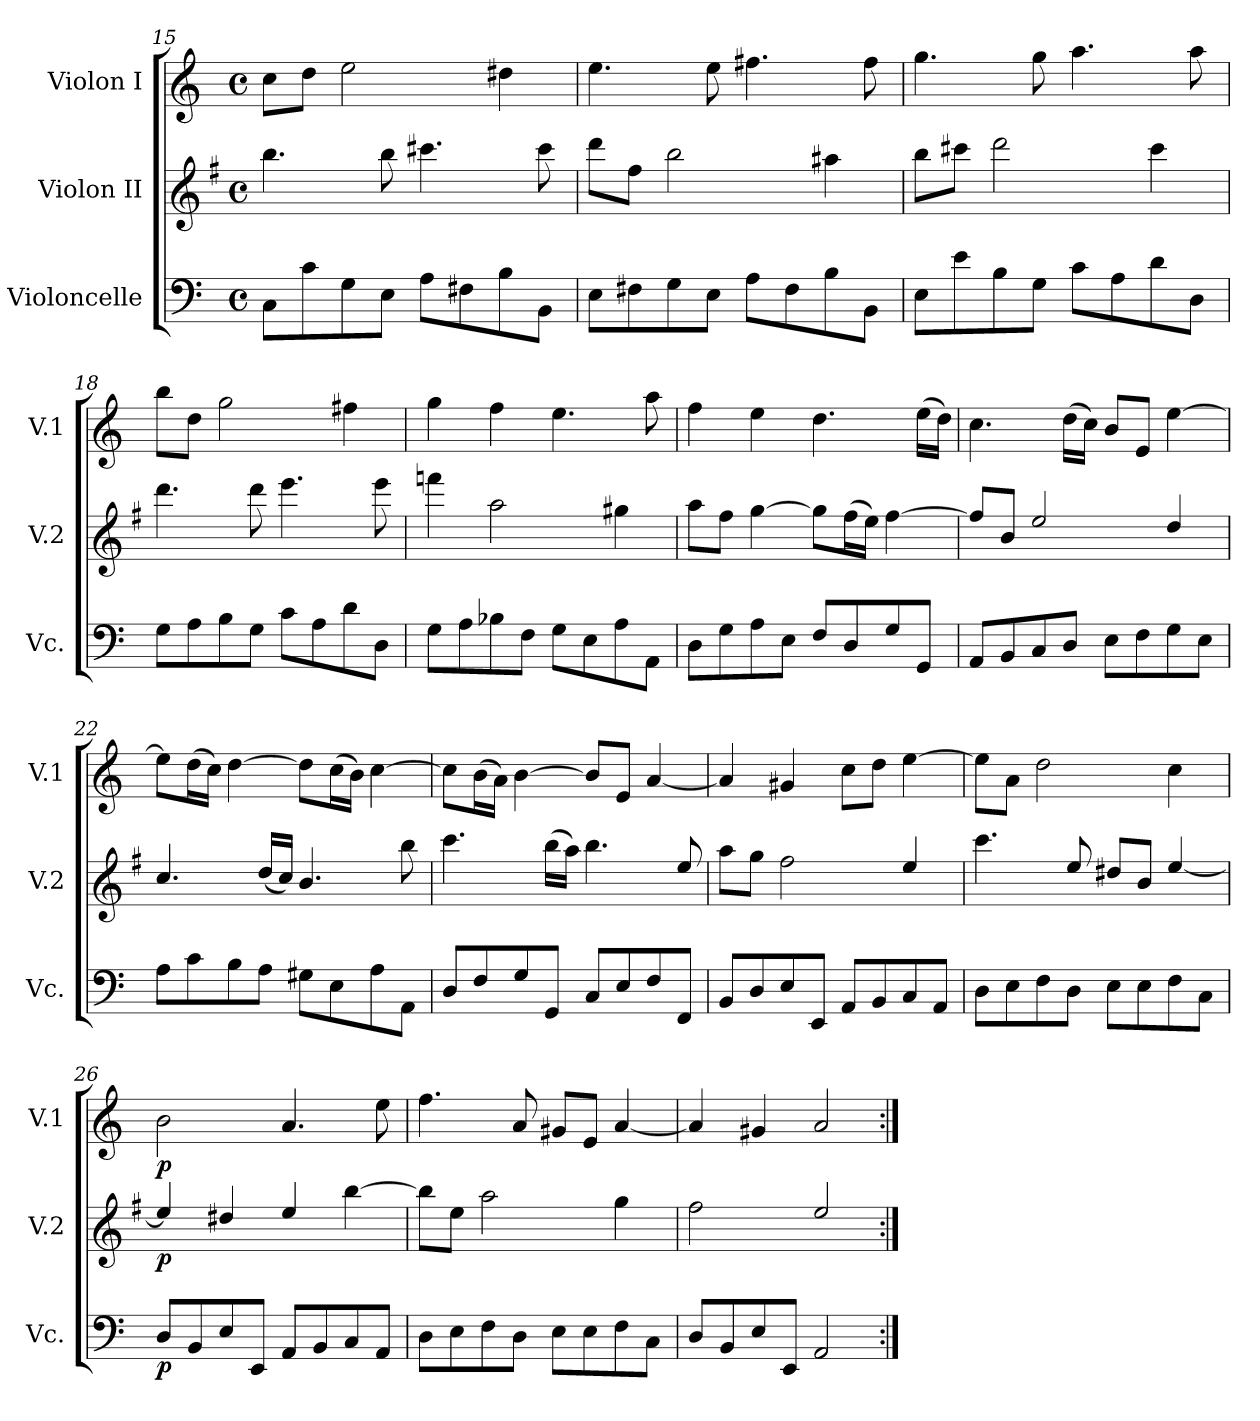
**kern	**dynam	**kern	**dynam	**kern	**dynam
*part3	*part3	*part2	*part2	*part1	*part1
*staff3	*staff3	*staff2	*staff2	*staff1	*staff1
*I"Violoncelle	*	*I"Violon II	*	*I"Violon I	*
*I'Vc.	*	*I'V.2	*	*I'V.1	*
*clefF4	*	*clefG2	*	*clefG2	*
*	*	*ITrd4c7	*	*	*
*k[]	*	*k[]	*	*k[]	*
*C:	*	*C:	*	*C:	*
*M4/4	*	*M4/4	*	*M4/4	*
*met(c)	*	*met(c)	*	*met(c)	*
=15	=15	=15	=15	=15	=15
8C\L	.	4.ee\	.	8cc\L	.
8c\	.	.	.	8dd\J	.
8G\	.	.	.	2ee\	.
8E\J	.	8ee\	.	.	.
8A\L	.	4.ff#X\	.	.	.
8F#X\	.	.	.	.	.
8B\	.	.	.	4dd#X\	.
8BB\J	.	8ff#\	.	.	.
=16	=16	=16	=16	=16	=16
8E\L	.	8gg\L	.	4.ee\	.
8F#X\	.	8b\J	.	.	.
8G\	.	2ee\	.	.	.
8E\J	.	.	.	8ee\	.
8A\L	.	.	.	4.ff#X\	.
8F#\	.	.	.	.	.
8B\	.	4dd#X\	.	.	.
8BB\J	.	.	.	8ff#\	.
=17	=17	=17	=17	=17	=17
8E\L	.	8ee\L	.	4.gg\	.
8e\	.	8ff#X\J	.	.	.
8B\	.	2gg\	.	.	.
8G\J	.	.	.	8gg\	.
8c\L	.	.	.	4.aa\	.
8A\	.	.	.	.	.
8d\	.	4ff#\	.	.	.
8D\J	.	.	.	8aa\	.
=18	=18	=18	=18	=18	=18
8G\L	.	4.gg\	.	8bb\L	.
8A\	.	.	.	8dd\J	.
8B\	.	.	.	2gg\	.
8G\J	.	8gg\	.	.	.
8c\L	.	4.aa\	.	.	.
8A\	.	.	.	.	.
8d\	.	.	.	4ff#X\	.
8D\J	.	8aa\	.	.	.
!!LO:LB:g=z
=19	=19	=19	=19	=19	=19
8G\L	.	4bb-X\	.	4gg\	.
8A\	.	.	.	.	.
8B-X\	.	2dd\	.	4ff\	.
8F\J	.	.	.	.	.
8G\L	.	.	.	4.ee\	.
8E\	.	.	.	.	.
8A\	.	4cc#X\	.	.	.
8AA\J	.	.	.	8aa\	.
!!LO:LB:g=z
=20	=20	=20	=20	=20	=20
8D\L	.	8dd\L	.	4ff\	.
8G\	.	8b\J	.	.	.
8A\	.	[4cc\	.	4ee\	.
8E\J	.	.	.	.	.
8F/L	.	8cc\L]	.	4.dd\	.
8D/	.	(16b\L	.	.	.
.	.	16a\JJ)	.	.	.
8G/	.	[4b\	.	.	.
8GG/J	.	.	.	(16ee\LL	.
.	.	.	.	16dd\JJ)	.
=21	=21	=21	=21	=21	=21
8AA/L	.	8b/L]	.	4.cc\	.
8BB/	.	8e/J	.	.	.
8C/	.	2a/	.	.	.
8D/J	.	.	.	(16dd\LL	.
.	.	.	.	16cc\JJ)	.
8E\L	.	.	.	8b/L	.
8F\	.	.	.	8e/J	.
8G\	.	4g/	.	[4ee\	.
8E\J	.	.	.	.	.
=22	=22	=22	=22	=22	=22
8A\L	.	4.f/	.	8ee\L]	.
8c\	.	.	.	(16dd\L	.
.	.	.	.	16cc\JJ)	.
8B\	.	.	.	[4dd\	.
8A\J	.	(16g/LL	.	.	.
.	.	16f/JJ)	.	.	.
8G#X\L	.	4.e/	.	8dd\L]	.
8E\	.	.	.	(16cc\L	.
.	.	.	.	16b\JJ)	.
8A\	.	.	.	[4cc\	.
8AA\J	.	8ee\	.	.	.
=23	=23	=23	=23	=23	=23
8D/L	.	4.ff\	.	8cc\L]	.
8F/	.	.	.	(16b\L	.
.	.	.	.	16a\JJ)	.
8G/	.	.	.	[4b\	.
8GG/J	.	(16ee\LL	.	.	.
.	.	16dd\JJ)	.	.	.
8C/L	.	4.ee\	.	8b/L]	.
8E/	.	.	.	8e/J	.
8F/	.	.	.	[4a/	.
8FF/J	.	8a/	.	.	.
=24	=24	=24	=24	=24	=24
8BB/L	.	8dd\L	.	4a/]	.
8D/	.	8cc\J	.	.	.
8E/	.	2b\	.	4g#X/	.
8EE/J	.	.	.	.	.
8AA/L	.	.	.	8cc\L	.
8BB/	.	.	.	8dd\J	.
8C/	.	4a/	.	[4ee\	.
8AA/J	.	.	.	.	.
=25	=25	=25	=25	=25	=25
8D\L	.	4.ff\	.	8ee\L]	.
8E\	.	.	.	8a\J	.
8F\	.	.	.	2dd\	.
8D\J	.	8a/	.	.	.
8E\L	.	8g#X/L	.	.	.
8E\	.	8e/J	.	.	.
8F\	.	[4a/	.	4cc\	.
8C\J	.	.	.	.	.
=26	=26	=26	=26	=26	=26
!	!LO:DY:b	!	!LO:DY:b	!	!LO:DY:b
8D/L	p	4a/]	p	2b\	p
8BB/	.	.	.	.	.
8E/	.	4g#X/	.	.	.
8EE/J	.	.	.	.	.
8AA/L	.	4a/	.	4.a/	.
8BB/	.	.	.	.	.
8C/	.	[4ee\	.	.	.
8AA/J	.	.	.	8ee\	.
=27	=27	=27	=27	=27	=27
8D\L	.	8ee\L]	.	4.ff\	.
8E\	.	8a\J	.	.	.
8F\	.	2dd\	.	.	.
8D\J	.	.	.	8a/	.
8E\L	.	.	.	8g#X/L	.
8E\	.	.	.	8e/J	.
8F\	.	4cc\	.	[4a/	.
8C\J	.	.	.	.	.
!!LO:PB:g=z
=28	=28	=28	=28	=28	=28
8D/L	.	2b\	.	4a/]	.
8BB/	.	.	.	.	.
8E/	.	.	.	4g#X/	.
8EE/J	.	.	.	.	.
2AA/	.	2a/	.	2a/	.
=:|!	=:|!	=:|!	=:|!	=:|!	=:|!
*-	*-	*-	*-	*-	*-
